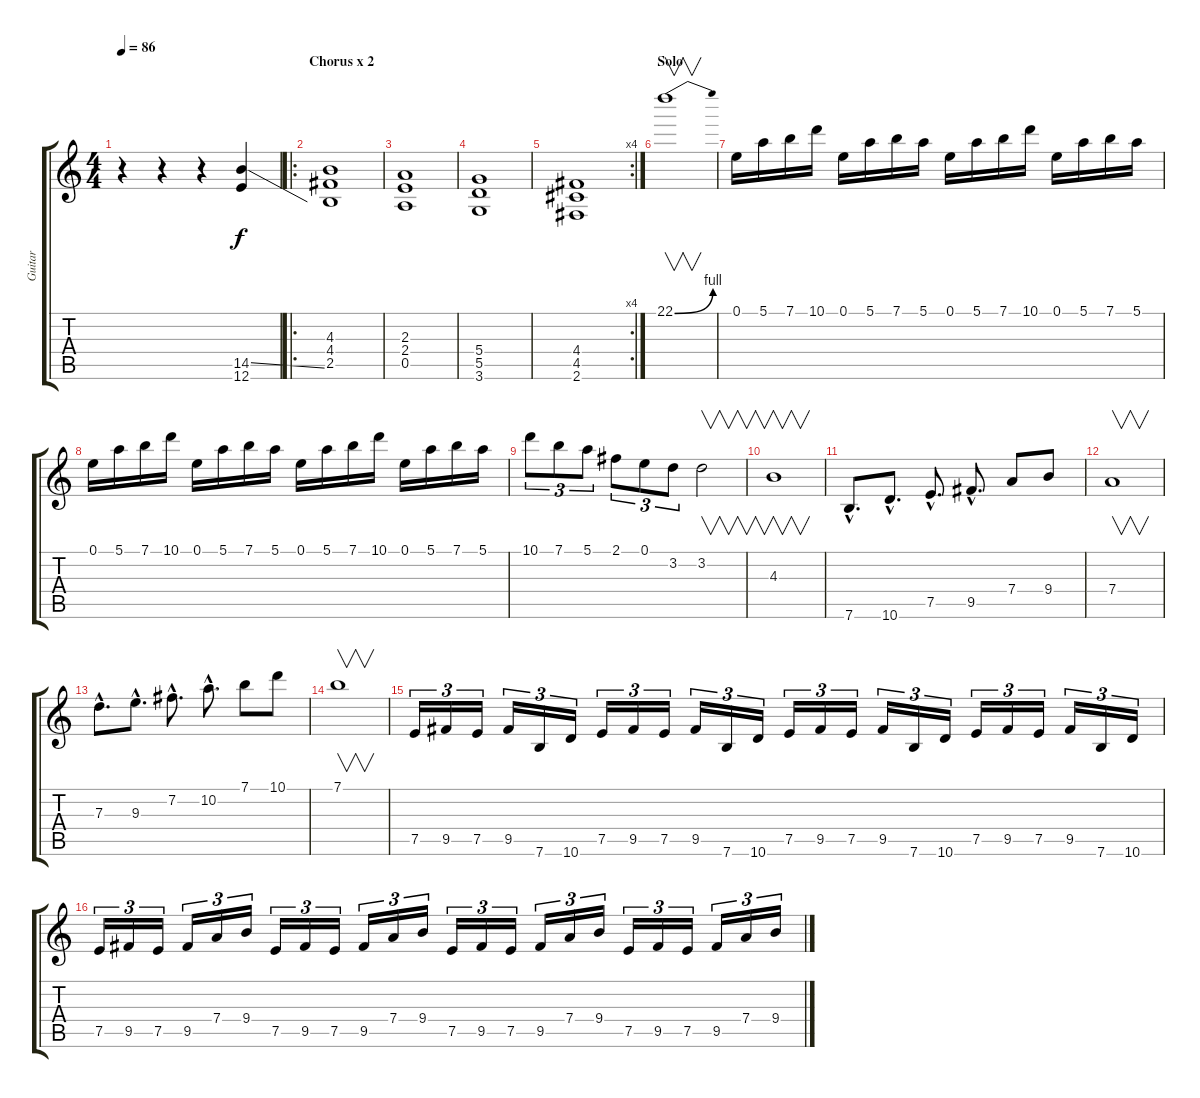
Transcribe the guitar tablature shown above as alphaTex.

\track ("Guitar" "Guitar") {instrument electricguitarclean}
\staff {score tabs}
\tuning (E4 B3 G3 D3 A2 E2) {hide}
\ts (4 4)
\tempo 86
\clef g2
\ks c
r.4{dy f} r.4 r.4 (14.5{ss} 12.6).4 |
\ro
\section ("" "Chorus x 2")
(4.3 4.4 2.5).1{instrument distortionguitar} |
(2.3 2.4 0.5).1 |
(5.4 5.5 3.6).1 |
\rc 4
(4.4 4.5 2.6).1 |
\section ("" "Solo")
22.1{be (bend 0 0 60 4)}.1{v instrument distortionguitar} |
0.1.16 5.1.16 7.1.16 10.1.16 0.1.16 5.1.16 7.1.16 5.1.16 0.1.16 5.1.16 7.1.16 10.1.16 0.1.16 5.1.16 7.1.16 5.1.16 |
0.1.16 5.1.16 7.1.16 10.1.16 0.1.16 5.1.16 7.1.16 5.1.16 0.1.16 5.1.16 7.1.16 10.1.16 0.1.16 5.1.16 7.1.16 5.1.16 |
10.1.8{tu (3 2)} 7.1.8{tu (3 2)} 5.1.8{tu (3 2)} 2.1.8{tu (3 2)} 0.1.8{tu (3 2)} 3.2.8{tu (3 2)} 3.2.2{v} |
4.3.1{v} |
7.6{hac}.8{d} 10.6{hac}.8{d} 7.5{hac}.8{d} 9.5{hac}.8{d} 7.4.8 9.4.8 |
7.4.1{v} |
7.3{hac}.8{d} 9.3{hac}.8{d} 7.2{hac}.8{d} 10.2{hac}.8{d} 7.1.8 10.1.8 |
7.1.1{v} |
7.5.16{tu (3 2)} 9.5.16{tu (3 2)} 7.5.16{tu (3 2)} 9.5.16{tu (3 2)} 7.6.16{tu (3 2)} 10.6.16{tu (3 2)} 7.5.16{tu (3 2)} 9.5.16{tu (3 2)} 7.5.16{tu (3 2)} 9.5.16{tu (3 2)} 7.6.16{tu (3 2)} 10.6.16{tu (3 2)} 7.5.16{tu (3 2)} 9.5.16{tu (3 2)} 7.5.16{tu (3 2)} 9.5.16{tu (3 2)} 7.6.16{tu (3 2)} 10.6.16{tu (3 2)} 7.5.16{tu (3 2)} 9.5.16{tu (3 2)} 7.5.16{tu (3 2)} 9.5.16{tu (3 2)} 7.6.16{tu (3 2)} 10.6.16{tu (3 2)} |
7.5.16{tu (3 2)} 9.5.16{tu (3 2)} 7.5.16{tu (3 2)} 9.5.16{tu (3 2)} 7.4.16{tu (3 2)} 9.4.16{tu (3 2)} 7.5.16{tu (3 2)} 9.5.16{tu (3 2)} 7.5.16{tu (3 2)} 9.5.16{tu (3 2)} 7.4.16{tu (3 2)} 9.4.16{tu (3 2)} 7.5.16{tu (3 2)} 9.5.16{tu (3 2)} 7.5.16{tu (3 2)} 9.5.16{tu (3 2)} 7.4.16{tu (3 2)} 9.4.16{tu (3 2)} 7.5.16{tu (3 2)} 9.5.16{tu (3 2)} 7.5.16{tu (3 2)} 9.5.16{tu (3 2)} 7.4.16{tu (3 2)} 9.4.16{tu (3 2)}
